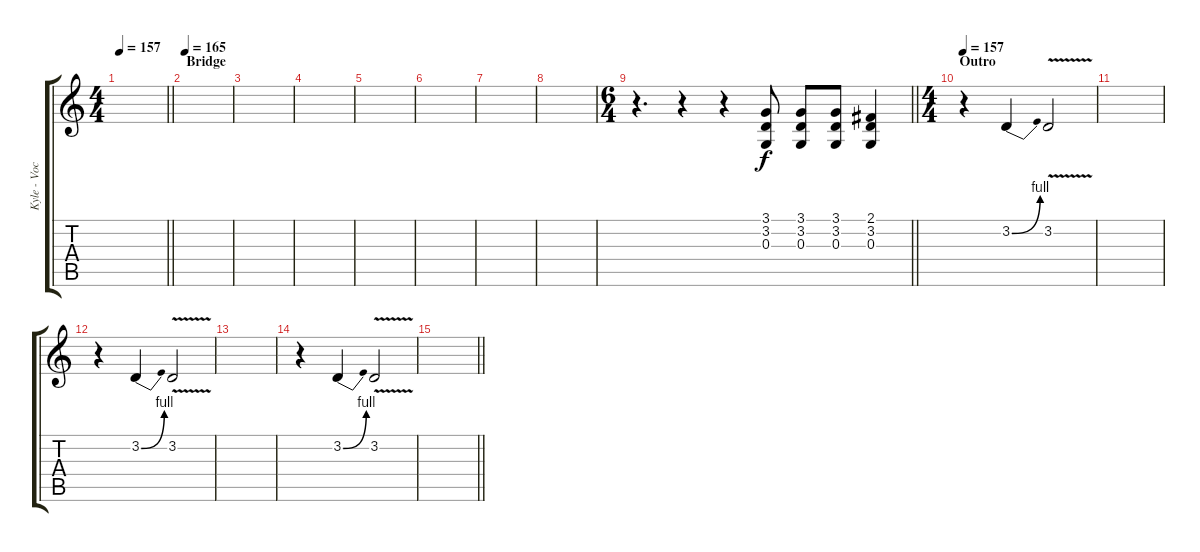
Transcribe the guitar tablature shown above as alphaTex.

\track ("Kyle - Vocals" "Kyle - Voc") {instrument altosax}
\staff {score tabs}
\tuning (E4 B3 G3 D3 A2 E2) {hide}
\ts (4 4)
\tempo 157
\clef g2
\barLineRight lightlight
\ks c
|
\section ("" "Bridge")
\tempo 165
|
|
|
|
|
|
|
\ts (6 4)
\barLineRight lightlight
r.4{d} r.4 r.4 (3.1 3.2 0.3).8 (3.1 3.2 0.3).8 (3.1 3.2 0.3).8 (2.1 3.2 0.3).4 |
\ts (4 4)
\section ("" "Outro")
\tempo 157
r.4 3.2{be (bend 0 0 60 4)}.4 3.2{v}.2 |
|
r.4 3.2{be (bend 0 0 60 4)}.4 3.2{v}.2 |
|
r.4 3.2{be (bend 0 0 60 4)}.4 3.2{v}.2 |
\barLineRight lightlight
